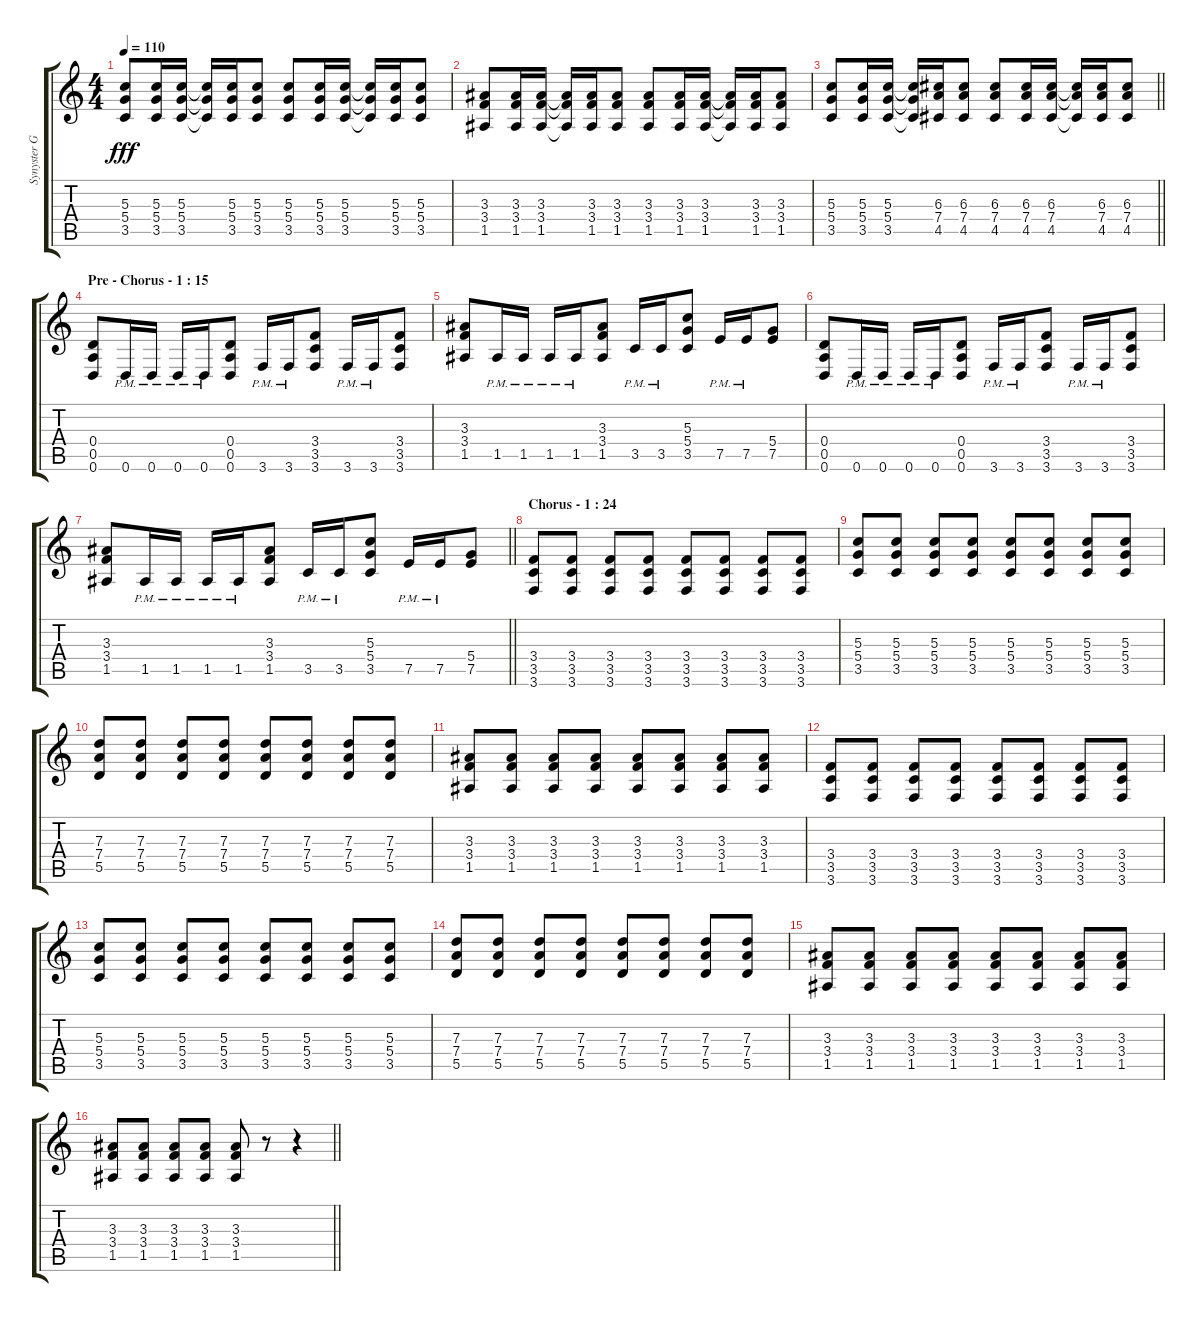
\track ("Synyster Gates" "Synyster G") {instrument distortionguitar}
\staff {score tabs}
\tuning (E4 B3 G3 D3 A2 D2) {hide}
\ts (4 4)
\tempo 110
\clef g2
\ks c
(5.3 5.4 3.5).8{dy fff} (5.3 5.4 3.5).16 (5.3 5.4 3.5).16 (5.3{t} 5.4{t} 3.5{t}).16 (5.3 5.4 3.5).16 (5.3 5.4 3.5).8 (5.3 5.4 3.5).8 (5.3 5.4 3.5).16 (5.3 5.4 3.5).16 (5.3{t} 5.4{t} 3.5{t}).16 (5.3 5.4 3.5).16 (5.3 5.4 3.5).8 |
(3.3 3.4 1.5).8 (3.3 3.4 1.5).16 (3.3 3.4 1.5).16 (3.3{t} 3.4{t} 1.5{t}).16 (3.3 3.4 1.5).16 (3.3 3.4 1.5).8 (3.3 3.4 1.5).8 (3.3 3.4 1.5).16 (3.3 3.4 1.5).16 (3.3{t} 3.4{t} 1.5{t}).16 (3.3 3.4 1.5).16 (3.3 3.4 1.5).8 |
\barLineRight lightlight
(5.3 5.4 3.5).8 (5.3 5.4 3.5).16 (5.3 5.4 3.5).16 (5.3{t} 5.4{t} 3.5{t}).16 (6.3 7.4 4.5).16 (6.3 7.4 4.5).8 (6.3 7.4 4.5).8 (6.3 7.4 4.5).16 (6.3 7.4 4.5).16 (6.3{t} 7.4{t} 4.5{t}).16 (6.3 7.4 4.5).16 (6.3 7.4 4.5).8 |
\section ("" "Pre - Chorus - 1 : 15")
(0.4 0.5 0.6).8 0.6{pm}.16 0.6{pm}.16 0.6{pm}.16 0.6{pm}.16 (0.4 0.5 0.6).8 3.6{pm}.16 3.6{pm}.16 (3.4 3.5 3.6).8 3.6{pm}.16 3.6{pm}.16 (3.4 3.5 3.6).8 |
(3.3 3.4 1.5).8 1.5{pm}.16 1.5{pm}.16 1.5{pm}.16 1.5{pm}.16 (3.3 3.4 1.5).8 3.5{pm}.16 3.5{pm}.16 (5.3 5.4 3.5).8 7.5{pm}.16 7.5{pm}.16 (5.4 7.5).8 |
(0.4 0.5 0.6).8 0.6{pm}.16 0.6{pm}.16 0.6{pm}.16 0.6{pm}.16 (0.4 0.5 0.6).8 3.6{pm}.16 3.6{pm}.16 (3.4 3.5 3.6).8 3.6{pm}.16 3.6{pm}.16 (3.4 3.5 3.6).8 |
\barLineRight lightlight
(3.3 3.4 1.5).8 1.5{pm}.16 1.5{pm}.16 1.5{pm}.16 1.5{pm}.16 (3.3 3.4 1.5).8 3.5{pm}.16 3.5{pm}.16 (5.3 5.4 3.5).8 7.5{pm}.16 7.5{pm}.16 (5.4 7.5).8 |
\section ("" "Chorus - 1 : 24")
(3.4 3.5 3.6).8 (3.4 3.5 3.6).8 (3.4 3.5 3.6).8 (3.4 3.5 3.6).8 (3.4 3.5 3.6).8 (3.4 3.5 3.6).8 (3.4 3.5 3.6).8 (3.4 3.5 3.6).8 |
(5.3 5.4 3.5).8 (5.3 5.4 3.5).8 (5.3 5.4 3.5).8 (5.3 5.4 3.5).8 (5.3 5.4 3.5).8 (5.3 5.4 3.5).8 (5.3 5.4 3.5).8 (5.3 5.4 3.5).8 |
(7.3 7.4 5.5).8 (7.3 7.4 5.5).8 (7.3 7.4 5.5).8 (7.3 7.4 5.5).8 (7.3 7.4 5.5).8 (7.3 7.4 5.5).8 (7.3 7.4 5.5).8 (7.3 7.4 5.5).8 |
(3.3 3.4 1.5).8 (3.3 3.4 1.5).8 (3.3 3.4 1.5).8 (3.3 3.4 1.5).8 (3.3 3.4 1.5).8 (3.3 3.4 1.5).8 (3.3 3.4 1.5).8 (3.3 3.4 1.5).8 |
(3.4 3.5 3.6).8 (3.4 3.5 3.6).8 (3.4 3.5 3.6).8 (3.4 3.5 3.6).8 (3.4 3.5 3.6).8 (3.4 3.5 3.6).8 (3.4 3.5 3.6).8 (3.4 3.5 3.6).8 |
(5.3 5.4 3.5).8 (5.3 5.4 3.5).8 (5.3 5.4 3.5).8 (5.3 5.4 3.5).8 (5.3 5.4 3.5).8 (5.3 5.4 3.5).8 (5.3 5.4 3.5).8 (5.3 5.4 3.5).8 |
(7.3 7.4 5.5).8 (7.3 7.4 5.5).8 (7.3 7.4 5.5).8 (7.3 7.4 5.5).8 (7.3 7.4 5.5).8 (7.3 7.4 5.5).8 (7.3 7.4 5.5).8 (7.3 7.4 5.5).8 |
(3.3 3.4 1.5).8 (3.3 3.4 1.5).8 (3.3 3.4 1.5).8 (3.3 3.4 1.5).8 (3.3 3.4 1.5).8 (3.3 3.4 1.5).8 (3.3 3.4 1.5).8 (3.3 3.4 1.5).8 |
\barLineRight lightlight
(3.3 3.4 1.5).8 (3.3 3.4 1.5).8 (3.3 3.4 1.5).8 (3.3 3.4 1.5).8 (3.3 3.4 1.5).8 r.8 r.4
